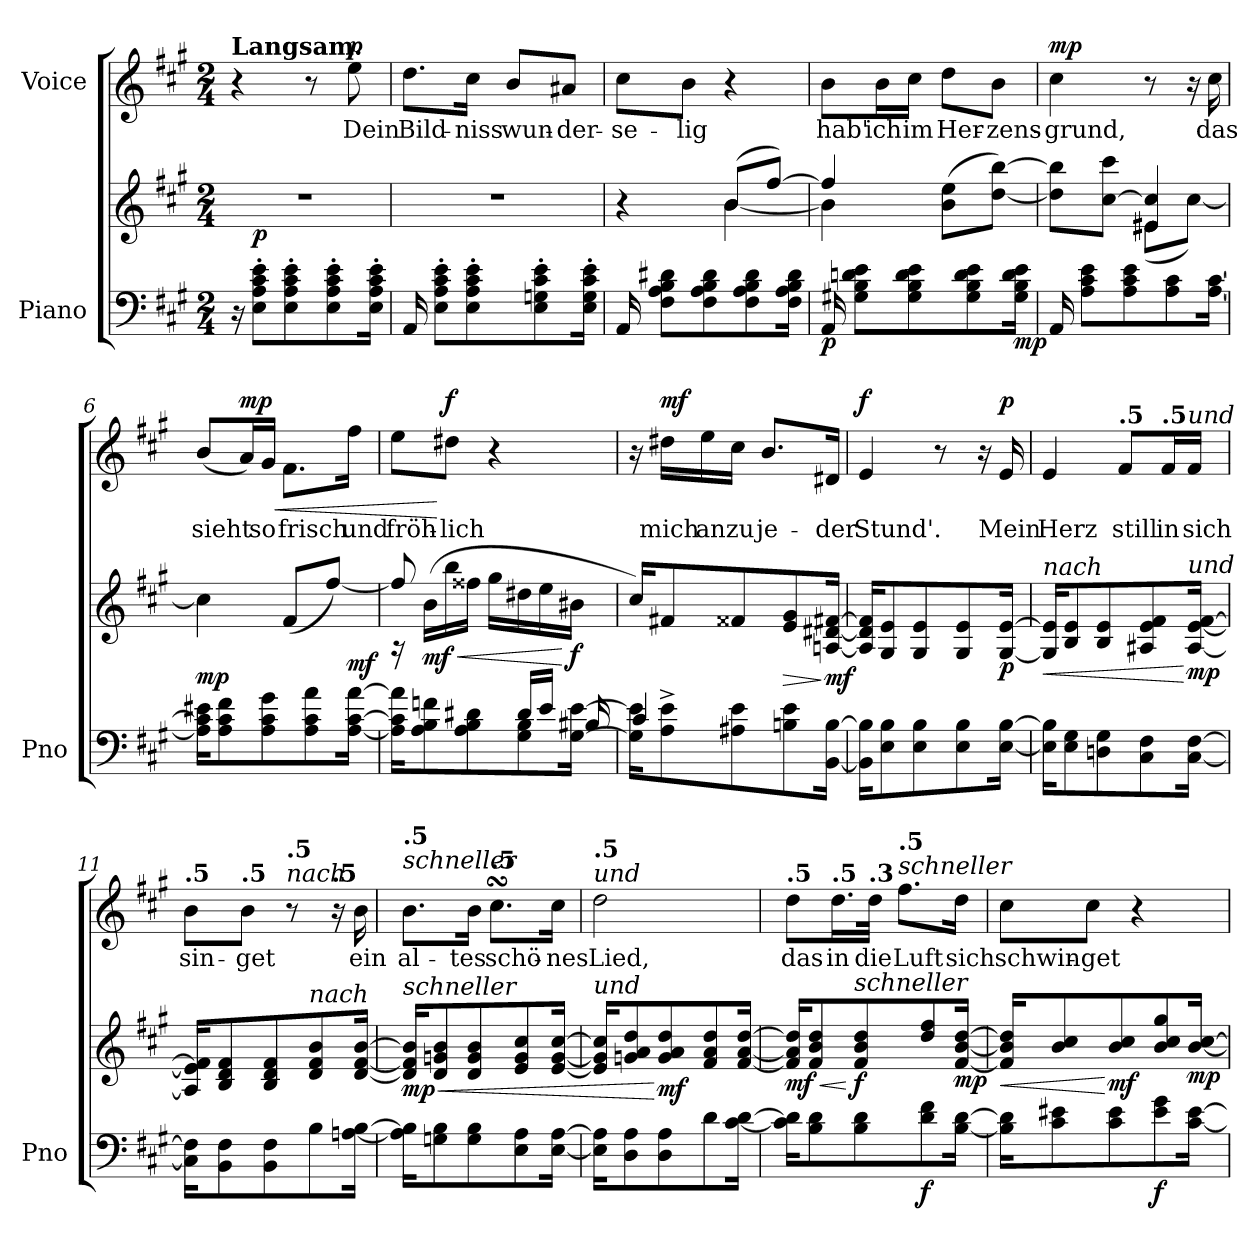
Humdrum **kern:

**kern	**kern	**dynam	**kern	**text	**dynam
*part2	*part2	*part2	*part1	*part1	*part1
*staff3	*staff2	*staff2/3	*staff1	*staff1	*staff1
*I"Piano	*	*	*I"Voice	*	*
*I'Pno	*	*	*	*	*
*clefF4	*clefG2	*	*clefG2	*	*
*k[f#c#g#]	*k[f#c#g#]	*	*k[f#c#g#]	*	*
*M2/4	*M2/4	*	*M2/4	*	*
=1	=1	=1	=1	=1	=1
*	*^	*	*	*	*
!	!	!	!	!LO:TX:a:B:t=Langsam.	!	!
16r	2r	16ryy	.	4r	.	.
!	!	!	!LO:DY:b	!	!	!
8E\' 8A\' 8c#\' 8e\'L	.	4..ryy	p	.	.	.
8E\' 8A\' 8c#\' 8e\'	.	.	.	.	.	.
.	.	.	.	8r	.	.
8E\' 8A\' 8c#\' 8e\'	.	.	.	.	.	.
!	!	!	!	!	!LO:LY:b	!LO:DY:b
.	.	.	.	8ee\	Dein	p
16E\' 16A\' 16c#\' 16e\'Jk	.	.	.	.	.	.
=2	=2	=2	=2	=2	=2	=2
!	!	!	!	!	!LO:LY:b	!
*	*v	*v	*	*	*	*
16AA/	2r	.	8.dd\L	Bild-	.
8E\' 8A\' 8c#\' 8e\'L	.	.	.	.	.
!	!	!	!	!LO:LY:b	!
8E\' 8A\' 8c#\' 8e\'	.	.	16cc#\Jk	-niss	.
!	!	!	!	!LO:LY:b	!
.	.	.	8b/L	wun-	.
8E\' 8Gn\' 8c#\' 8e\'	.	.	.	.	.
!	!	!	!	!LO:LY:b	!
.	.	.	8a#X/J	-der-	.
16E\' 16G\' 16c#\' 16e\'Jk	.	.	.	.	.
=3	=3	=3	=3	=3	=3
*	*^	*	*	*	*
!	!	!	!	!	!LO:LY:b	!
16AA/	4r	4ryy	.	8cc#\L	-se-	.
8F#\ 8A\ 8B\ 8d#X\L	.	.	.	.	.	.
!	!	!	!	!	!LO:LY:b	!
.	.	.	.	8b\J	-lig	.
8F#\ 8A\ 8B\ 8d#\	.	.	.	.	.	.
.	(>8b/L	[4b\	.	4r	.	.
8F#\ 8A\ 8B\ 8d#\	.	.	.	.	.	.
.	[8ff#/J)	.	.	.	.	.
16F#\ 16A\ 16B\ 16d#\Jk	.	.	.	.	.	.
=4	=4	=4	=4	=4	=4	=4
!	!	!	!LO:DY:b=2	!	!LO:LY:b	!
16AA/	4ff#/]	4b\]	p	8b\L	hab'	.
8G#X\ 8B\ 8dn\ 8e\L	.	.	.	.	.	.
!	!	!	!	!	!LO:LY:b	!
.	.	.	.	16b\L	ich	.
!	!	!	!	!	!LO:LY:b	!
8G#\ 8B\ 8d\ 8e\	.	.	.	16cc#\JJ	im	.
!	!	!	!	!	!LO:LY:b	!
.	(>8b\ 8ee\L	4ryy	.	8dd\L	Her-	.
8G#\ 8B\ 8d\ 8e\	.	.	.	.	.	.
!	!	!	!	!	!LO:LY:b	!
.	[8dd\ [8bb\J)	.	.	8b\J	-zens-	.
!	!	!	!LO:DY:b=2	!	!	!
16G#\ 16B\ 16d\ 16e\Jk	.	.	mp	.	.	.
!!LO:LB:g=z
=5	=5	=5	=5	=5	=5	=5
!	!	!	!	!	!LO:LY:b	!LO:DY:b
16AA/	8dd\] 8bb\]L	4ryy	.	4cc#\	-grund,	mp
8A\ 8c#\ 8e\L	.	.	.	.	.	.
.	[8cc#\ 8ccc#\J	.	.	.	.	.
8A\ 8c#\ 8e\	.	.	.	.	.	.
.	(>4e#X/ 4cc#/]	(<8e#\L	.	8r	.	.
8A\ 8c#\	.	.	.	.	.	.
.	.	[8cc#\J)	.	16r	.	.
!	!	!	!	!	!LO:LY:b	!
[16A\ [16c#\Jk	.	.	.	16cc#\	das	.
*	*v	*v	*	*	*	*
=6	=6	=6	=6	=6	=6
!	!	!LO:DY:a=2	!	!LO:LY:b	!
16A\] 16c#\] 16e#X\KL)	4cc#\]	mp	(>8b/L	sieht	.
8A\ 8c#\ 8f#\	.	.	.	.	.
!	!	!	!	!	!LO:HP:b
!	!	!	!	!	!LO:DY:n=1:a
.	.	.	16a/L)	.	< mp
!	!	!	!	!LO:LY:b	!
8A\ 8c#\ 8g#\	.	.	16g#/JJ	so	.
!	!	!	!	!LO:LY:b	!
.	(<8f#/L	.	8.f#\L	frisch	.
8A\ 8c#\ 8a\	.	.	.	.	.
.	[8ff#/J)	.	.	.	.
!	!	!LO:DY:a=2	!	!LO:LY:b	!
[16A\ [16c#\ [16a\Jk	.	mf	16ff#\Jk	und	.
=7	=7	=7	=7	=7	=7
*^	*^	*	*	*	*
!	!	!	!	!	!	!LO:LY:b	!
16A\] 16c#\] 16a\]KL	16ryy	16rA	8ff#/]	.	8ee\L	fröh-	.
!	!	!	!	!LO:HP:b	!	!	!
!	!	!	!	!LO:DY:n=1:b	!	!	!
8A\ 8B\ 8fn\	4ryy	(>16b\LL	.	< mf	.	.	.
!	!	!	!	!	!	!LO:LY:b	!LO:DY:n=1:b
.	.	16bb\	8ryy	.	8dd#X\J	-lich	[ f
8A\ 8B\ 8d#X\	.	16ff##X\JJ	.	.	.	.	.
.	.	16gg#\LL	4ryy	.	4r	.	.
8G#\ 8B\	16d#/LL	16dd#X\	.	.	.	.	.
.	16e/JJ	16ee\	.	.	.	.	.
!	!	!	!	!LO:DY:n=2:b	!	!	!
[16G#\ [16e\Jk	16B#X/	16b#X\JJ	.	[ f	.	.	.
*	*	*v	*v	*	*	*	*
=8	=8	=8	=8	=8	=8	=8
16G#\] 16e\]KL	4c#/	16cc#/KL)	.	16r	.	.
!	!	!	!	!	!LO:LY:b	!LO:DY:b
8A\^ 8e\^	.	8f#X/	.	16dd#X\LL	mich	mf
!	!	!	!	!	!LO:LY:b	!
.	.	.	.	16ee\	an	.
!	!	!	!	!	!LO:LY:b	!
8A#X\ 8e\	.	8f##X/	.	16cc#\JJ	zu	.
!	!	!	!	!	!LO:LY:b	!
.	4ryy	.	.	8.b/L	je-	.
!	!	!	!LO:HP:b	!	!	!
8Bn\ 8e\	.	8e/ 8g#/	>	.	.	.
!	!	!	!LO:DY:n=1:b	!	!LO:LY:b	!
[16BB\ [16B\Jk	.	[16An/ [16d#X/ [16f#X/Jk	] mf	16d#X/Jk	-der	.
*v	*v	*	*	*	*	*
!!LO:LB:g=z
=9	=9	=9	=9	=9	=9
!	!	!	!	!LO:LY:b	!LO:DY:b
16BB\] 16B\]KL	16A/] 16d#/] 16f#/]KL	.	4e/	Stund'.	f
8E\ 8B\	8G#/ 8e/	.	.	.	.
8E\ 8B\	8G#/ 8e/	.	.	.	.
.	.	.	8r	.	.
8E\ 8B\	8G#/ 8e/	.	.	.	.
.	.	.	16r	.	.
*	*	*	*MM40	*	*
!	!	!LO:DY:b	!	!LO:LY:b	!LO:DY:b
[16E\ [16B\Jk	[16G#/ [16e/Jk	p	16e/	Mein	p
=10	=10	=10	=10	=10	=10
*	*	*	*MM40	*	*
!	!	!	!LO:TX:a:i:t=nach	!	!
!	!	!	!LO:TX:a:B:t=.5	!	!
!	!LO:TX:a:i:t=nach	!	!	!	!
!	!	!LO:HP:b	!	!LO:LY:b	!
*	*	*	*^	*	*
*	*	*	*	*^	*	*
*	*	*	*	*	*^	*	*
16E\] 16B\]KL	16G#/] 16e/]KL	<	4e/	16ryy	8.ryy	4ryy	Herz	.
*	*	*	*MM41	*	*	*	*	*
8E\ 8G#\	8B/ 8e/	.	.	4..ryy	.	.	.	.
*	*	*	*MM42	*	*	*	*	*
8Dn\ 8G#\	8B/ 8e/	.	.	.	4ryy	.	.	.
*	*	*	*MM42	*	*	*	*	*
!	!	!	!LO:TX:a:B:t=.5	!	!	!	!	!
!	!	!	!	!	!	!	!LO:LY:b	!
.	.	.	8f#/L	.	.	16ryy	still	.
*	*	*	*MM43	*	*	*	*	*
8C#\ 8F#\	8A#X/ 8e/ 8f#/	.	.	.	.	8.ryy	.	.
*	*	*	*MM43	*	*	*	*	*
!	!	!	!LO:TX:a:B:t=.5	!	!	!	!	!
!	!	!	!	!	!	!	!LO:LY:b	!
.	.	.	16f#/L	.	.	.	in	.
*	*	*	*MM44	*	*	*	*	*
!	!	!	!LO:TX:a:i:t=und	!	!	!	!	!
!	!LO:TX:a:i:t=und	!	!	!	!	!	!	!
!	!	!LO:DY:n=1:b	!	!	!	!	!LO:LY:b	!
[16C#\ [16F#\Jk	[16A#/ [16e/ [16f#/Jk	[ mp	16f#/JJ	.	16ryy	.	sich	.
=11	=11	=11	=11	=11	=11	=11	=11	=11
*	*	*	*MM44	*	*	*	*	*
!	!	!	!LO:TX:a:B:t=.5	!	!	!	!	!
!	!	!	!	!	!	!	!LO:LY:b	!
16C#\] 16F#\]KL	16A#/] 16e/] 16f#/]KL	.	8b\L	16ryy	8.ryy	4ryy	sin-	.
*	*	*	*MM45	*	*	*	*	*
8BB\ 8F#\	8B/ 8d/ 8f#/	.	.	4..ryy	.	.	.	.
*	*	*	*MM45	*	*	*	*	*
!	!	!	!LO:TX:a:B:t=.5	!	!	!	!	!
!	!	!	!	!	!	!	!LO:LY:b	!
.	.	.	8b\J	.	.	.	-get	.
*	*	*	*MM46	*	*	*	*	*
8BB\ 8F#\	8B/ 8d/ 8f#/	.	.	.	4ryy	.	.	.
*	*	*	*MM46	*	*	*	*	*
!	!	!	!LO:TX:a:i:t=nach	!	!	!	!	!
!	!	!	!LO:TX:a:B:t=.5	!	!	!	!	!
.	.	.	8r	.	.	16ryy	.	.
*	*	*	*MM47	*	*	*	*	*
!	!LO:TX:a:i:t=nach	!	!	!	!	!	!	!
8B\	8d/ 8f#/ 8b/	.	.	.	.	8.ryy	.	.
*	*	*	*MM47	*	*	*	*	*
!	!	!	!LO:TX:a:B:t=.5	!	!	!	!	!
.	.	.	16r	.	.	.	.	.
*	*	*	*MM48	*	*	*	*	*
!	!	!	!	!	!	!	!LO:LY:b	!
[16An\ [16B\Jk	[16d/ [16f#/ [16b/Jk	.	16b\	.	16ryy	.	ein	.
*	*	*	*v	*v	*v	*v	*	*
=12	=12	=12	=12	=12	=12
*	*	*	*MM48	*	*
*	*	*	*^	*	*
*	*	*	*	*^	*	*
*	*	*	*	*	*^	*	*
!	!	!	!LO:TX:a:i:t=schneller	!	!	!	!	!
!	!	!	!LO:TX:a:B:t=.5	!	!	!	!	!
!	!LO:TX:a:i:t=schneller	!	!	!	!	!	!	!
!	!	!LO:HP:b	!	!	!	!	!LO:LY:b	!
!	!	!LO:DY:n=1:b	!	!	!	!	!	!
*	*	*	*	*	*v	*v	*	*
16A\] 16B\]KL	16d/] 16f#/] 16b/]KL	< mp	8.b\L	16ryy	4ryy	al-	.
*	*	*	*MM49	*	*	*	*
8Gn\ 8B\	8d/ 8gn/ 8b/	.	.	4..ryy	.	.	.
*	*	*	*MM50	*	*	*	*
!	!	!	!	!	!	!LO:LY:b	!
8G\ 8B\	8d/ 8g/ 8b/	.	16b\Jk	.	.	-tes	.
*	*	*	*MM50	*	*	*	*
!	!	!	!LO:TX:a:B:t=.5	!	!	!	!
!	!	!	!	!	!	!LO:LY:b	!
.	.	.	8.cc#sSsS\L	.	16ryy	schö-	.
*	*	*	*MM51	*	*	*	*
8E\ 8A\	8e/ 8g/ 8cc#/	.	.	.	8.ryy	.	.
*	*	*	*MM52	*	*	*	*
!	!	!	!	!	!	!LO:LY:b	!
[16E\ [16A\Jk	[16e/ [16g/ [16cc#/Jk	.	16cc#\Jk	.	.	-nes	.
*	*	*	*v	*v	*v	*	*
!!LO:LB:g=z
=13	=13	=13	=13	=13	=13
*	*	*	*MM52	*	*
*	*	*	*^	*	*
*	*	*	*	*^	*	*
!	!	!	!LO:TX:a:i:t=und	!	!	!	!
!	!	!	!LO:TX:a:B:t=.5	!	!	!	!
!	!LO:TX:a:i:t=und	!	!	!	!	!	!
!	!	!	!	!	!	!LO:LY:b	!
*	*	*	*	*	*^	*	*
16E\] 16A\]KL	16e/] 16g/] 16cc#/]KL	.	2dd\	16ryy	8.ryy	4ryy	Lied,	.
*	*	*	*MM53	*	*	*	*	*
8D\ 8A\	8gn/ 8a/ 8dd/	.	.	4..ryy	.	.	.	.
*	*	*	*MM54	*	*	*	*	*
!	!	!LO:DY:n=1:b	!	!	!	!	!	!
8D\ 8A\	8g/ 8a/ 8dd/	[ mf	.	.	4ryy	.	.	.
.	.	.	.	.	.	16ryy	.	.
*	*	*	*MM55	*	*	*	*	*
8d\	8f#/ 8a/ 8dd/	.	.	.	.	8.ryy	.	.
*	*	*	*MM56	*	*	*	*	*
[16c#\ [16d\Jk	[16f#/ [16a/ [16dd/Jk	.	.	.	16ryy	.	.	.
=14	=14	=14	=14	=14	=14	=14	=14	=14
*	*	*	*MM56	*	*	*	*	*
!	!	!	!LO:TX:a:B:t=.5	!	!	!	!	!
!	!	!LO:HP:b	!	!	!	!	!LO:LY:b	!
!	!	!LO:DY:n=1:b	!	!	!	!	!	!
16c#\] 16d\]KL	16f#/] 16a/] 16dd/]KL	< mf	8dd\L	16ryy	8.ryy	4ryy	das	.
*	*	*	*MM57	*	*	*	*	*
8B\ 8d\	8f#/ 8b/ 8dd/	.	.	4..ryy	.	.	.	.
*	*	*	*MM57	*	*	*	*	*
!	!	!	!LO:TX:a:B:t=.5	!	!	!	!	!
!	!	!	!	!	!	!	!LO:LY:b	!
.	.	.	16.dd\L	.	.	.	in	.
*	*	*	*MM58	*	*	*	*	*
!	!LO:TX:a:i:t=schneller	!	!	!	!	!	!	!
!	!	!LO:DY:n=2:b	!	!	!	!	!	!
8B\ 8d\	8f#/ 8b/ 8dd/	[ f	.	.	4ryy	.	.	.
*	*	*	*MM58	*	*	*	*	*
!	!	!	!LO:TX:a:B:t=.3	!	!	!	!	!
!	!	!	!	!	!	!	!LO:LY:b	!
.	.	.	32dd\JJk	.	.	.	die	.
*	*	*	*MM58	*	*	*	*	*
!	!	!	!LO:TX:a:i:t=schneller	!	!	!	!	!
!	!	!	!LO:TX:a:B:t=.5	!	!	!	!	!
!	!	!	!	!	!	!	!LO:LY:b	!
.	.	.	8.ff#\L	.	.	16ryy	Luft	.
*	*	*	*MM59	*	*	*	*	*
!	!	!LO:DY:n=3:b=2	!	!	!	!	!	!
8d\ 8f#\	8dd/ 8ff#/	f	.	.	.	8.ryy	.	.
*	*	*	*MM60	*	*	*	*	*
!	!	!LO:DY:n=4:b	!	!	!	!	!LO:LY:b	!
[16B\ [16d\Jk	[16f#/ [16b/ [16dd/Jk	mp	16dd\Jk	.	16ryy	.	sich	.
=15	=15	=15	=15	=15	=15	=15	=15	=15
!	!	!LO:HP:b	!	!	!	!	!LO:LY:b	!
*	*	*	*v	*v	*v	*v	*	*
16B\] 16d\]KL	16f#/] 16b/] 16dd/]KL	<	8cc#\L	schwin-	.
8c#\ 8e#X\	8b/ 8cc#/	.	.	.	.
!	!	!	!	!LO:LY:b	!
.	.	.	8cc#\J	-get	.
!	!	!LO:DY:n=1:b	!	!	!
8c#\ 8e#\	8b/ 8cc#/	[ mf	.	.	.
.	.	.	4r	.	.
!	!	!LO:DY:n=2:b=2	!	!	!
8e#\ 8g#\	8b/ 8cc#/ 8gg#/	f	.	.	.
!	!	!LO:DY:n=3:b	!	!	!
[16c#\ [16e#\Jk	[16b/ [16cc#/Jk	mp	.	.	.
=	=	=	=	=	=
*-	*-	*-	*-	*-	*-
